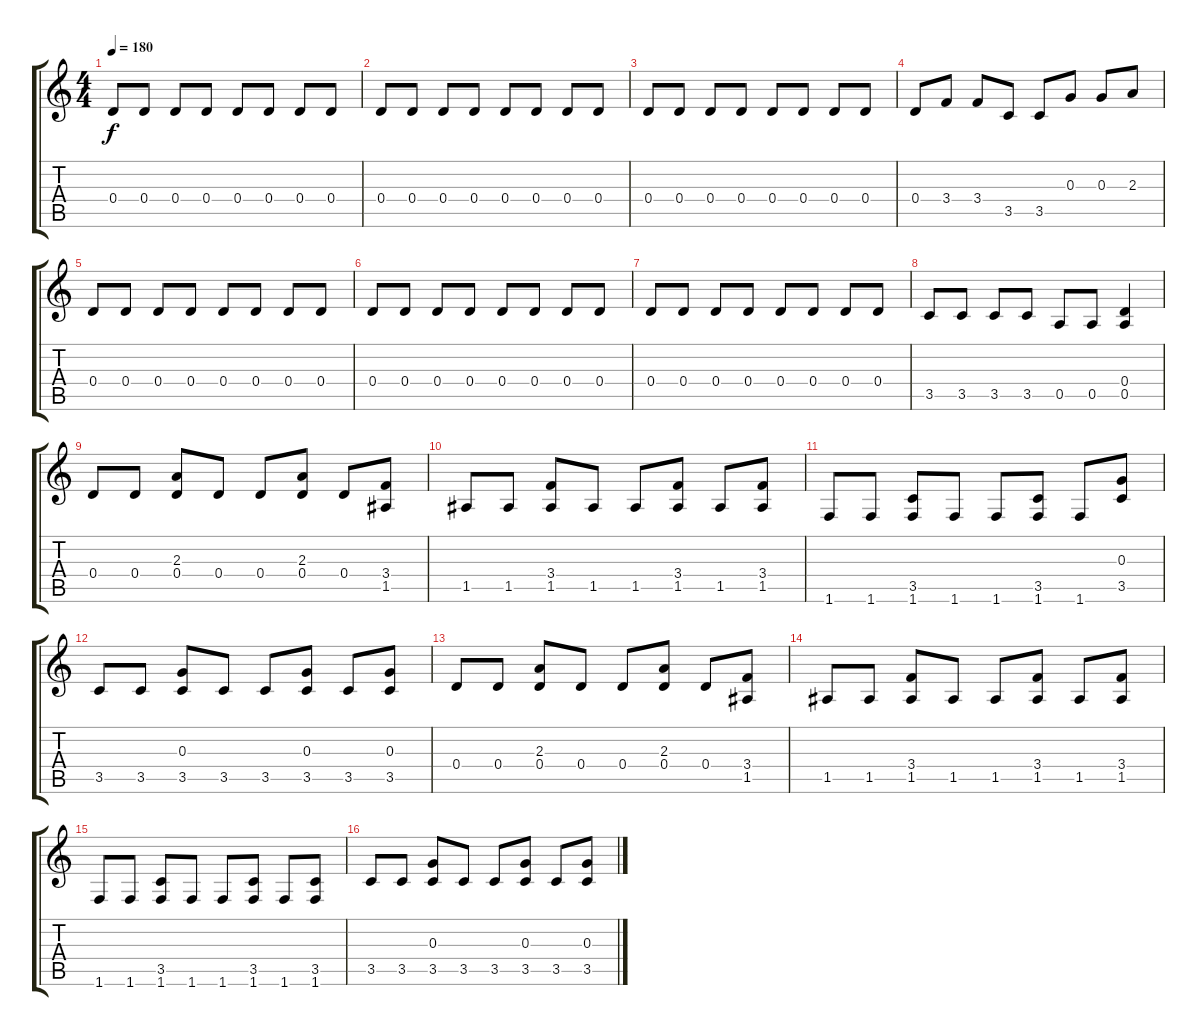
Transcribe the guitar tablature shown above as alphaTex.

\track "" {instrument acousticguitarnylon}
\staff {score tabs}
\tuning (E4 B3 G3 D3 A2 E2) {hide}
\ts (4 4)
\tempo 180
\clef g2
\ks c
0.4.8{dy f} 0.4.8 0.4.8 0.4.8 0.4.8 0.4.8 0.4.8 0.4.8 |
0.4.8 0.4.8 0.4.8 0.4.8 0.4.8 0.4.8 0.4.8 0.4.8 |
0.4.8 0.4.8 0.4.8 0.4.8 0.4.8 0.4.8 0.4.8 0.4.8 |
0.4.8 3.4.8 3.4.8 3.5.8 3.5.8 0.3.8 0.3.8 2.3.8 |
0.4.8 0.4.8 0.4.8 0.4.8 0.4.8 0.4.8 0.4.8 0.4.8 |
0.4.8 0.4.8 0.4.8 0.4.8 0.4.8 0.4.8 0.4.8 0.4.8 |
0.4.8 0.4.8 0.4.8 0.4.8 0.4.8 0.4.8 0.4.8 0.4.8 |
3.5.8 3.5.8 3.5.8 3.5.8 0.5.8 0.5.8 (0.4 0.5).4 |
0.4.8 0.4.8 (2.3 0.4).8 0.4.8 0.4.8 (2.3 0.4).8 0.4.8 (3.4 1.5).8 |
1.5.8 1.5.8 (3.4 1.5).8 1.5.8 1.5.8 (3.4 1.5).8 1.5.8 (3.4 1.5).8 |
1.6.8 1.6.8 (3.5 1.6).8 1.6.8 1.6.8 (3.5 1.6).8 1.6.8 (0.3 3.5).8 |
3.5.8 3.5.8 (0.3 3.5).8 3.5.8 3.5.8 (0.3 3.5).8 3.5.8 (0.3 3.5).8 |
0.4.8 0.4.8 (2.3 0.4).8 0.4.8 0.4.8 (2.3 0.4).8 0.4.8 (3.4 1.5).8 |
1.5.8 1.5.8 (3.4 1.5).8 1.5.8 1.5.8 (3.4 1.5).8 1.5.8 (3.4 1.5).8 |
1.6.8 1.6.8 (3.5 1.6).8 1.6.8 1.6.8 (3.5 1.6).8 1.6.8 (3.5 1.6).8 |
3.5.8 3.5.8 (0.3 3.5).8 3.5.8 3.5.8 (0.3 3.5).8 3.5.8 (0.3 3.5).8
